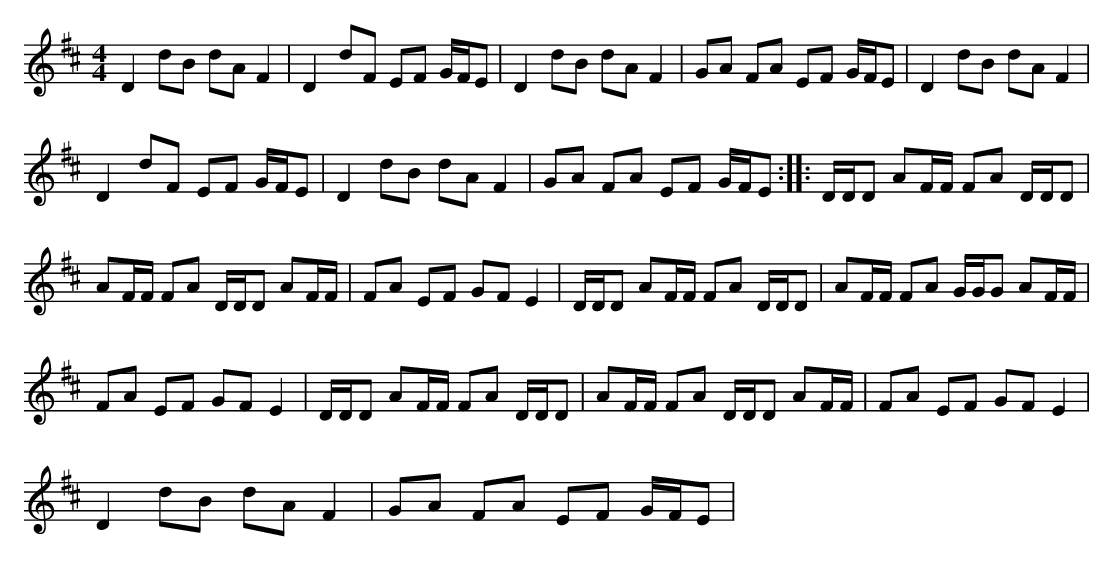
X:1
M:4/4
K:D
D2 dB dA F2|D2 dF EF G/F/E|D2 dB dA F2|GA FA EF G/F/E|D2 dB dA F2|
D2 dF EF G/F/E|D2 dB dA F2|GA FA EF G/F/E:|:D/D/D AF/F/ FA D/D/D|
AF/F/ FA D/D/D AF/F/|FA EF GF E2|D/D/D AF/F/ FA D/D/D|AF/F/ FA G/G/G AF/F/|
FA EF GF E2|D/D/D AF/F/ FA D/D/D|AF/F/ FA D/D/D AF/F/|FA EF GF E2|
D2 dB dA F2|GA FA EF G/F/E|
